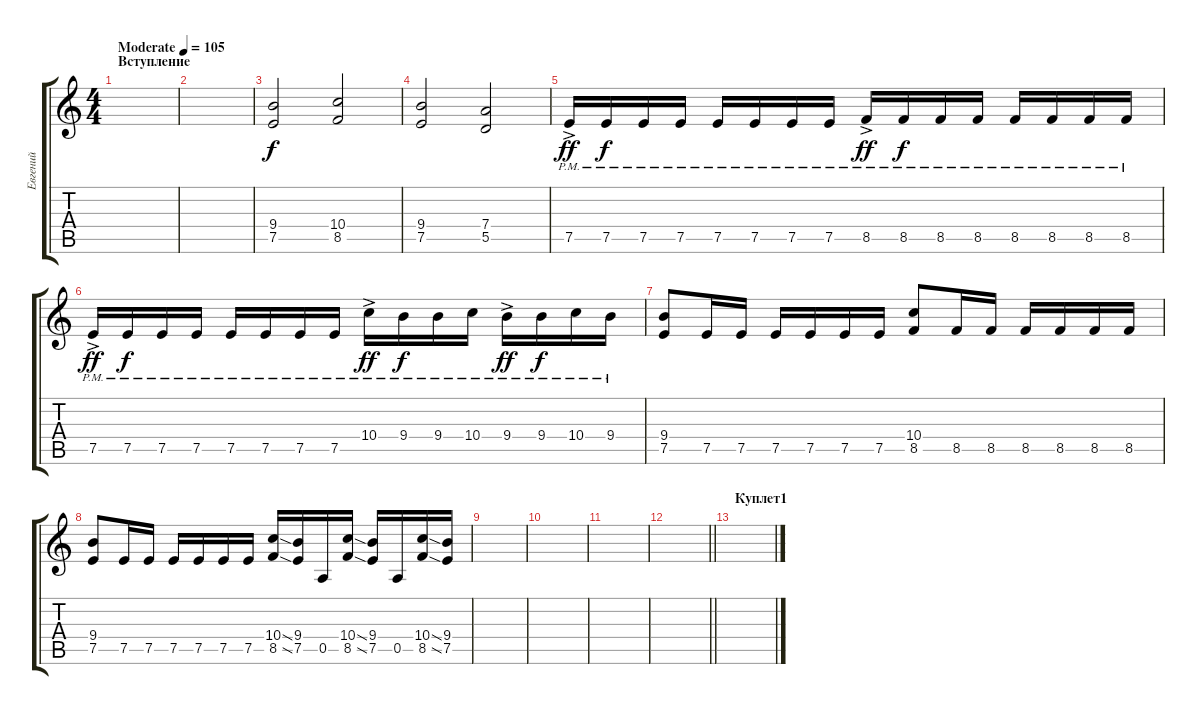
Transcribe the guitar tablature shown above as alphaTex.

\track ("Евгений" "Евгений") {instrument distortionguitar}
\staff {score tabs}
\tuning (E4 B3 G3 D3 A2 E2) {hide}
\ts (4 4)
\section ("" "Вступление")
\tempo (105 "Moderate")
\clef g2
\ks c
|
|
(9.4 7.5).2 (10.4 8.5).2 |
(9.4 7.5).2 (7.4 5.5).2 |
7.5{ac pm}.16{dy ff} 7.5{pm}.16{dy f} 7.5{pm}.16 7.5{pm}.16 7.5{pm}.16 7.5{pm}.16 7.5{pm}.16 7.5{pm}.16 8.5{ac pm}.16{dy ff} 8.5{pm}.16{dy f} 8.5{pm}.16 8.5{pm}.16 8.5{pm}.16 8.5{pm}.16 8.5{pm}.16 8.5{pm}.16 |
7.5{ac pm}.16{dy ff} 7.5{pm}.16{dy f} 7.5{pm}.16 7.5{pm}.16 7.5{pm}.16 7.5{pm}.16 7.5{pm}.16 7.5{pm}.16 10.4{ac pm}.16{dy ff} 9.4{pm}.16{dy f} 9.4{pm}.16 10.4{pm}.16 9.4{ac pm}.16{dy ff} 9.4{pm}.16{dy f} 10.4{pm}.16 9.4{pm}.16 |
(9.4 7.5).8 7.5.16 7.5.16 7.5.16 7.5.16 7.5.16 7.5.16 (10.4 8.5).8 8.5.16 8.5.16 8.5.16 8.5.16 8.5.16 8.5.16 |
(9.4 7.5).8 7.5.16 7.5.16 7.5.16 7.5.16 7.5.16 7.5.16 (10.4{ss} 8.5{ss}).16 (9.4 7.5).16 0.5.16 (10.4{ss} 8.5{ss}).16 (9.4 7.5).16 0.5.16 (10.4{ss} 8.5{ss}).16 (9.4 7.5).16 |
|
|
|
\barLineRight lightlight
|
\section ("" "Куплет1")
